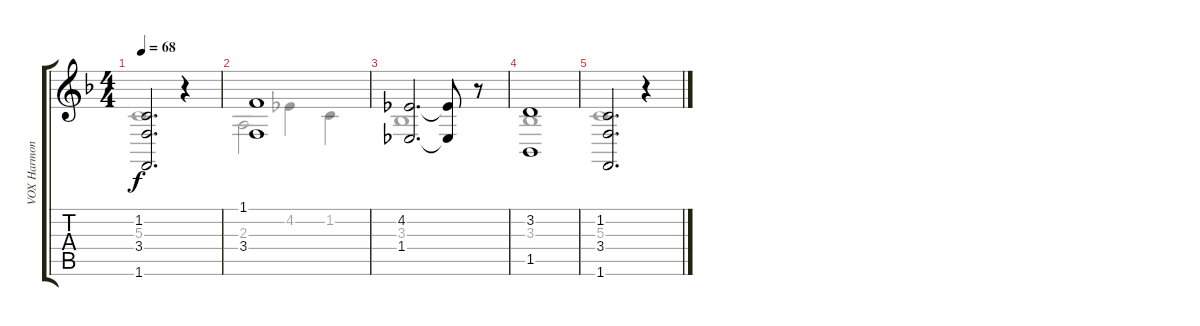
\track ("VOX Harmonies" "VOX Harmon") {instrument choiraahs}
\staff {score tabs}
\tuning (E4 B3 G3 D3 A2 E2) {hide}
\voice
\ts (4 4)
\tempo 68
\clef g2
\ks f
(1.2 3.4 1.6).2{d dy f} r.4 |
(1.1 3.4).1{instrument stringensemble1} |
(4.2 1.4).2{d} (4.2{t} 1.4{t}).8 r.8 |
(3.2 1.5).1 |
(1.2 3.4 1.6).2{d} r.4
\voice
\clef g2
\ottava regular
\simile none
\ks f
5.3.1{dy f} |
2.3.2 4.2.4 1.2.4 |
3.3.1 |
3.3.1 |
5.3.1
